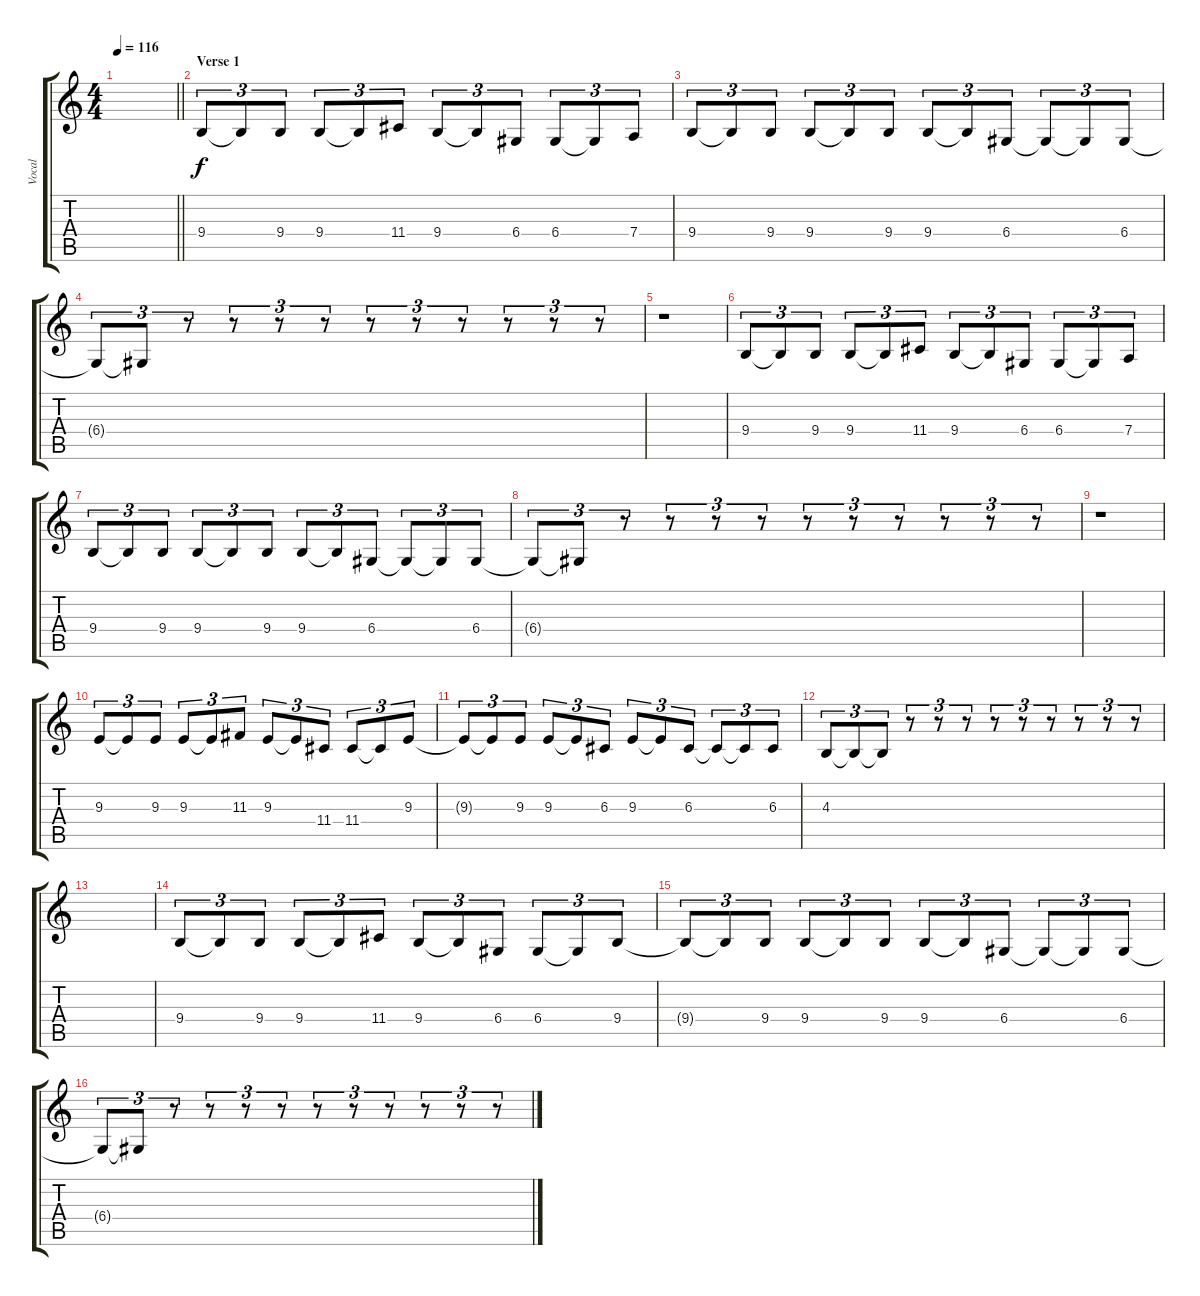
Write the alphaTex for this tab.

\track ("Vocal" "Vocal") {instrument lead6voice}
\staff {score tabs}
\tuning (E4 B3 G3 D3 A2 E2) {hide}
\ts (4 4)
\tempo 116
\clef g2
\barLineRight lightlight
\ks c
|
\section ("" "Verse 1")
9.4.8{tu (3 2)} 9.4{t}.8{tu (3 2)} 9.4.8{tu (3 2)} 9.4.8{tu (3 2)} 9.4{t}.8{tu (3 2)} 11.4.8{tu (3 2)} 9.4.8{tu (3 2)} 9.4{t}.8{tu (3 2)} 6.4.8{tu (3 2)} 6.4.8{tu (3 2)} 6.4{t}.8{tu (3 2)} 7.4.8{tu (3 2)} |
9.4.8{tu (3 2)} 9.4{t}.8{tu (3 2)} 9.4.8{tu (3 2)} 9.4.8{tu (3 2)} 9.4{t}.8{tu (3 2)} 9.4.8{tu (3 2)} 9.4.8{tu (3 2)} 9.4{t}.8{tu (3 2)} 6.4.8{tu (3 2)} 6.4{t}.8{tu (3 2)} 6.4{t}.8{tu (3 2)} 6.4.8{tu (3 2)} |
6.4{t}.8{tu (3 2)} 6.4{t}.8{tu (3 2)} r.8{tu (3 2)} r.8{tu (3 2)} r.8{tu (3 2)} r.8{tu (3 2)} r.8{tu (3 2)} r.8{tu (3 2)} r.8{tu (3 2)} r.8{tu (3 2)} r.8{tu (3 2)} r.8{tu (3 2)} |
r.1 |
9.4.8{tu (3 2)} 9.4{t}.8{tu (3 2)} 9.4.8{tu (3 2)} 9.4.8{tu (3 2)} 9.4{t}.8{tu (3 2)} 11.4.8{tu (3 2)} 9.4.8{tu (3 2)} 9.4{t}.8{tu (3 2)} 6.4.8{tu (3 2)} 6.4.8{tu (3 2)} 6.4{t}.8{tu (3 2)} 7.4.8{tu (3 2)} |
9.4.8{tu (3 2)} 9.4{t}.8{tu (3 2)} 9.4.8{tu (3 2)} 9.4.8{tu (3 2)} 9.4{t}.8{tu (3 2)} 9.4.8{tu (3 2)} 9.4.8{tu (3 2)} 9.4{t}.8{tu (3 2)} 6.4.8{tu (3 2)} 6.4{t}.8{tu (3 2)} 6.4{t}.8{tu (3 2)} 6.4.8{tu (3 2)} |
6.4{t}.8{tu (3 2)} 6.4{t}.8{tu (3 2)} r.8{tu (3 2)} r.8{tu (3 2)} r.8{tu (3 2)} r.8{tu (3 2)} r.8{tu (3 2)} r.8{tu (3 2)} r.8{tu (3 2)} r.8{tu (3 2)} r.8{tu (3 2)} r.8{tu (3 2)} |
r.1 |
9.3.8{tu (3 2)} 9.3{t}.8{tu (3 2)} 9.3.8{tu (3 2)} 9.3.8{tu (3 2)} 9.3{t}.8{tu (3 2)} 11.3.8{tu (3 2)} 9.3.8{tu (3 2)} 9.3{t}.8{tu (3 2)} 11.4.8{tu (3 2)} 11.4.8{tu (3 2)} 11.4{t}.8{tu (3 2)} 9.3.8{tu (3 2)} |
9.3{t}.8{tu (3 2)} 9.3{t}.8{tu (3 2)} 9.3.8{tu (3 2)} 9.3.8{tu (3 2)} 9.3{t}.8{tu (3 2)} 6.3.8{tu (3 2)} 9.3.8{tu (3 2)} 9.3{t}.8{tu (3 2)} 6.3.8{tu (3 2)} 6.3{t}.8{tu (3 2)} 6.3{t}.8{tu (3 2)} 6.3.8{tu (3 2)} |
4.3.8{tu (3 2)} 4.3{t}.8{tu (3 2)} 4.3{t}.8{tu (3 2)} r.8{tu (3 2)} r.8{tu (3 2)} r.8{tu (3 2)} r.8{tu (3 2)} r.8{tu (3 2)} r.8{tu (3 2)} r.8{tu (3 2)} r.8{tu (3 2)} r.8{tu (3 2)} |
|
9.4.8{tu (3 2)} 9.4{t}.8{tu (3 2)} 9.4.8{tu (3 2)} 9.4.8{tu (3 2)} 9.4{t}.8{tu (3 2)} 11.4.8{tu (3 2)} 9.4.8{tu (3 2)} 9.4{t}.8{tu (3 2)} 6.4.8{tu (3 2)} 6.4.8{tu (3 2)} 6.4{t}.8{tu (3 2)} 9.4.8{tu (3 2)} |
9.4{t}.8{tu (3 2)} 9.4{t}.8{tu (3 2)} 9.4.8{tu (3 2)} 9.4.8{tu (3 2)} 9.4{t}.8{tu (3 2)} 9.4.8{tu (3 2)} 9.4.8{tu (3 2)} 9.4{t}.8{tu (3 2)} 6.4.8{tu (3 2)} 6.4{t}.8{tu (3 2)} 6.4{t}.8{tu (3 2)} 6.4.8{tu (3 2)} |
6.4{t}.8{tu (3 2)} 6.4{t}.8{tu (3 2)} r.8{tu (3 2)} r.8{tu (3 2)} r.8{tu (3 2)} r.8{tu (3 2)} r.8{tu (3 2)} r.8{tu (3 2)} r.8{tu (3 2)} r.8{tu (3 2)} r.8{tu (3 2)} r.8{tu (3 2)}
